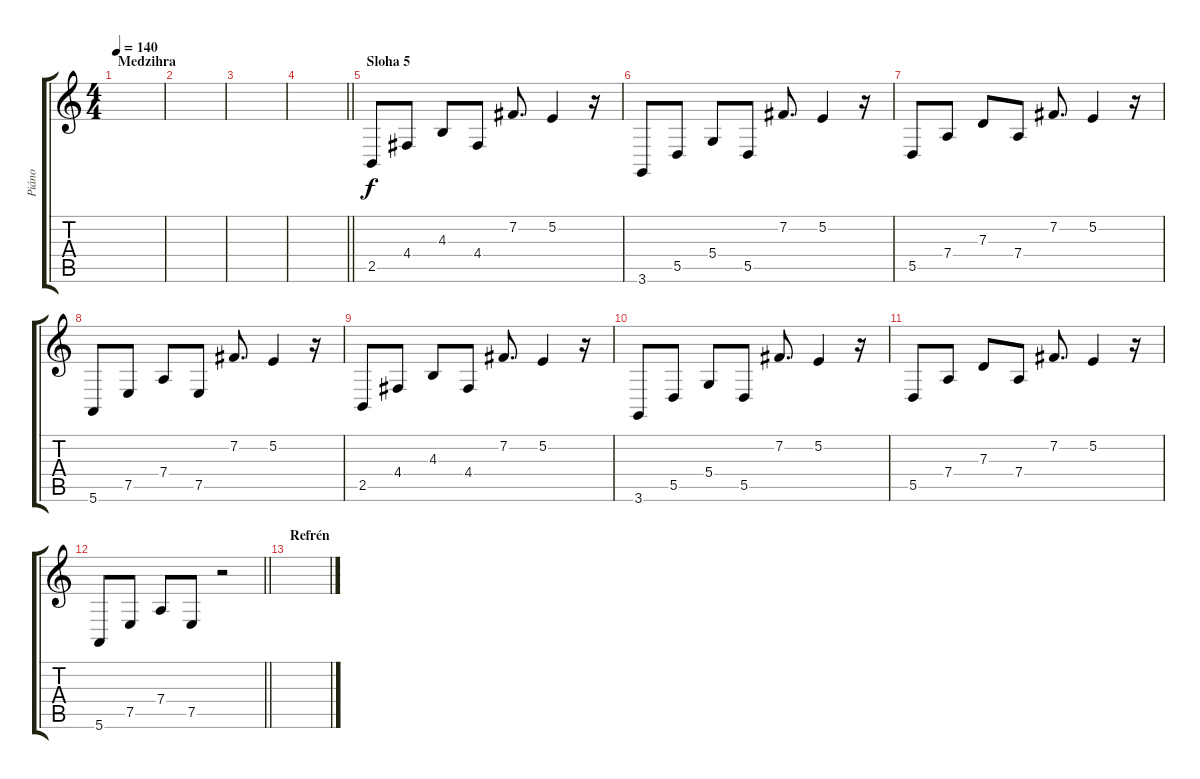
\track ("Piáno" "Piáno") {instrument acousticgrandpiano}
\staff {score tabs}
\tuning (E4 B3 G3 D3 A2 E2) {hide}
\ts (4 4)
\section ("" "Medzihra")
\tempo 140
\clef g2
\ks c
|
|
|
\barLineRight lightlight
|
\section ("" "Sloha 5")
2.5.8 4.4.8 4.3.8 4.4.8 7.2.8{d} 5.2.4 r.16 |
3.6.8 5.5.8 5.4.8 5.5.8 7.2.8{d} 5.2.4 r.16 |
5.5.8 7.4.8 7.3.8 7.4.8 7.2.8{d} 5.2.4 r.16 |
5.6.8 7.5.8 7.4.8 7.5.8 7.2.8{d} 5.2.4 r.16 |
2.5.8 4.4.8 4.3.8 4.4.8 7.2.8{d} 5.2.4 r.16 |
3.6.8 5.5.8 5.4.8 5.5.8 7.2.8{d} 5.2.4 r.16 |
5.5.8 7.4.8 7.3.8 7.4.8 7.2.8{d} 5.2.4 r.16 |
\barLineRight lightlight
5.6.8 7.5.8 7.4.8 7.5.8 r.2 |
\section ("" "Refrén")
